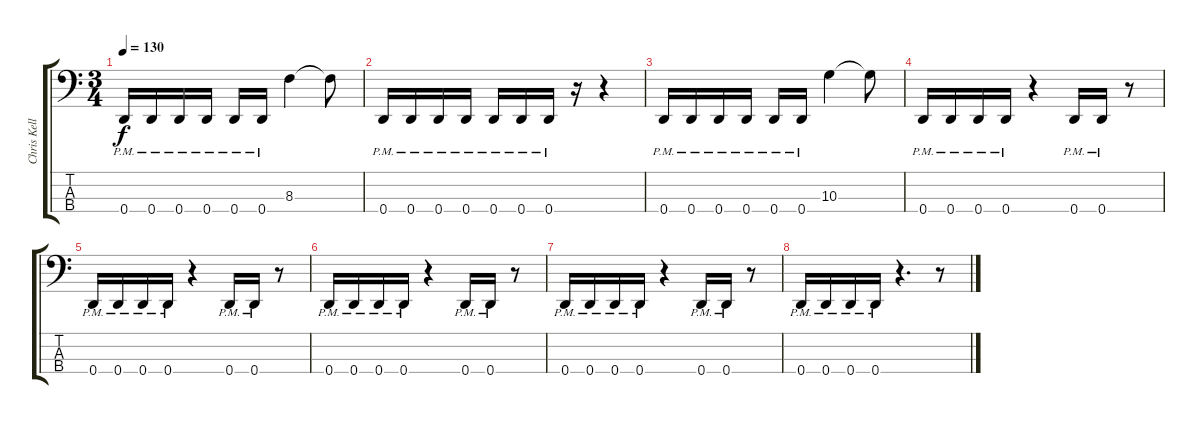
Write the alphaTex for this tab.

\track ("Chris Kells" "Chris Kell") {instrument electricbasspick}
\staff {score tabs}
\tuning (G2 D2 A1 D1) {hide}
\ts (3 4)
\tempo 130
\clef f4
\ks c
0.4{pm}.16{dy f} 0.4{pm}.16 0.4{pm}.16 0.4{pm}.16 0.4{pm}.16 0.4{pm}.16 8.3.4 8.3{t}.8 |
0.4{pm}.16 0.4{pm}.16 0.4{pm}.16 0.4{pm}.16 0.4{pm}.16 0.4{pm}.16 0.4{pm}.16 r.16 r.4 |
0.4{pm}.16 0.4{pm}.16 0.4{pm}.16 0.4{pm}.16 0.4{pm}.16 0.4{pm}.16 10.3.4 10.3{t}.8 |
0.4{pm}.16 0.4{pm}.16 0.4{pm}.16 0.4{pm}.16 r.4 0.4{pm}.16 0.4{pm}.16 r.8 |
0.4{pm}.16 0.4{pm}.16 0.4{pm}.16 0.4{pm}.16 r.4 0.4{pm}.16 0.4{pm}.16 r.8 |
0.4{pm}.16 0.4{pm}.16 0.4{pm}.16 0.4{pm}.16 r.4 0.4{pm}.16 0.4{pm}.16 r.8 |
0.4{pm}.16 0.4{pm}.16 0.4{pm}.16 0.4{pm}.16 r.4 0.4{pm}.16 0.4{pm}.16 r.8 |
0.4{pm}.16 0.4{pm}.16 0.4{pm}.16 0.4{pm}.16 r.4{d} r.8
